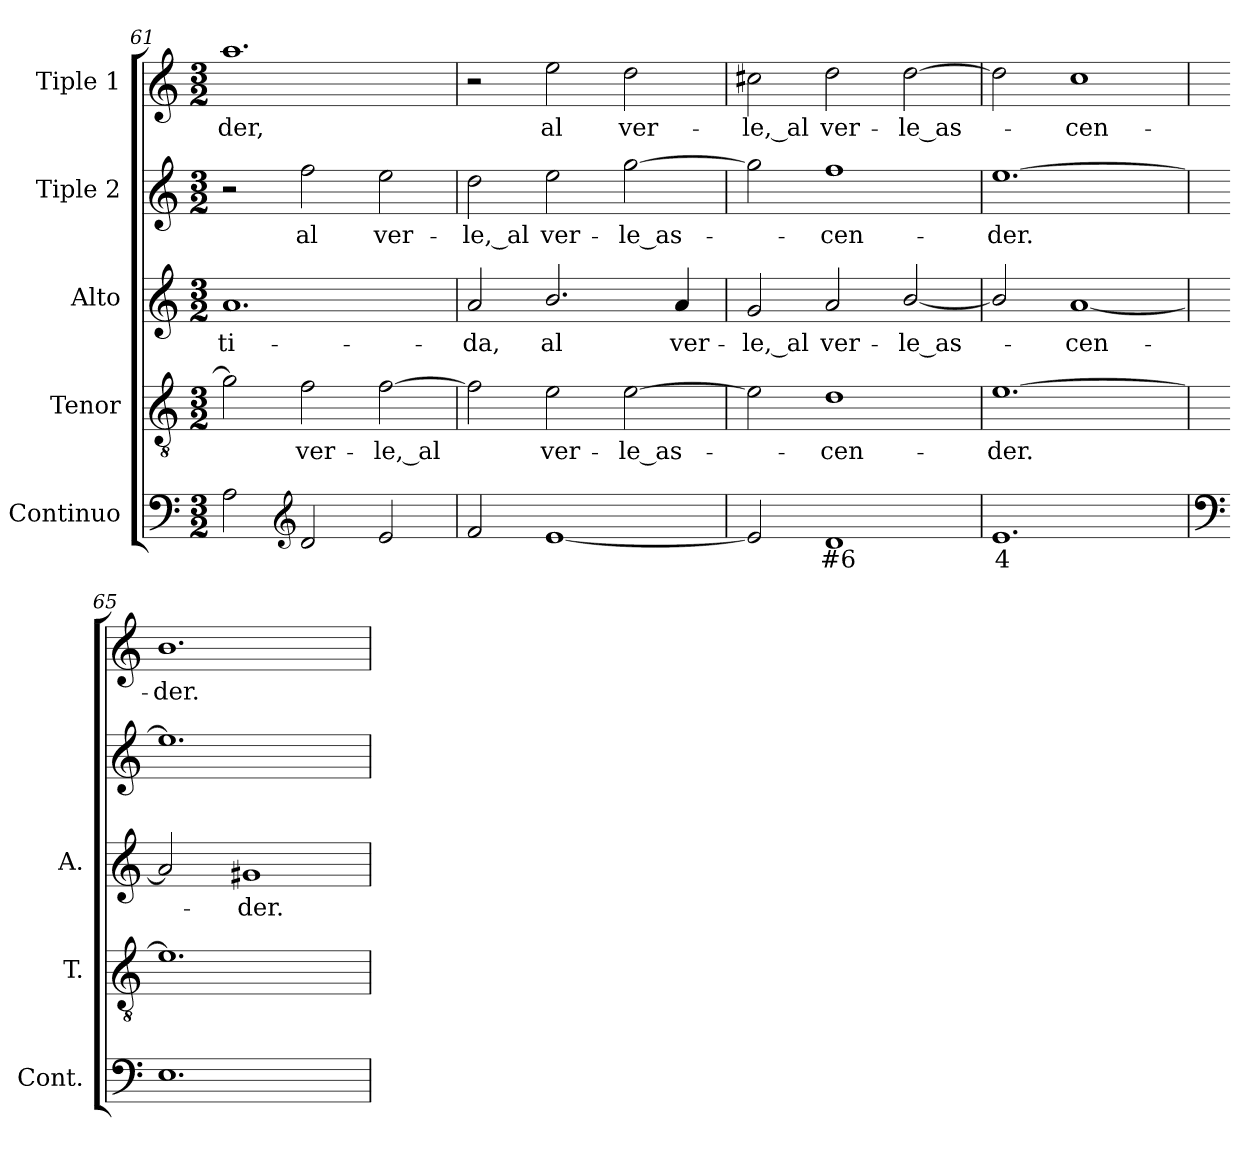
**kern	**text	**kern	**text	**kern	**text	**kern	**text	**kern	**text
*part5	*part5	*part4	*part4	*part3	*part3	*part2	*part2	*part1	*part1
*staff5	*staff5	*staff4	*staff4	*staff3	*staff3	*staff2	*staff2	*staff1	*staff1
*I"Continuo	*	*I"Tenor	*	*I"Alto	*	*I"Tiple 2	*	*I"Tiple 1	*
*I'Cont.	*	*I'T.	*	*I'A.	*	*	*	*	*
!!LO:LB:g=z
*clefF4	*	*clefGv2	*	*clefG2	*	*clefG2	*	*clefG2	*
*	*	*ITrd7c12	*	*	*	*	*	*	*
*k[]	*	*k[]	*	*k[]	*	*k[]	*	*k[]	*
*C:	*	*C:	*	*C:	*	*C:	*	*C:	*
*M3/2	*	*M3/2	*	*M3/2	*	*M3/2	*	*M3/2	*
=61	=61	=61	=61	=61	=61	=61	=61	=61	=61
!	!	!	!	!	!LO:LY:b:color=#000000	!	!	!	!
!	!	!	!	!	!	!	!	!	!LO:LY:b:color=#000000
2Ai\	.	2Gi\]	.	1.ai	-ti-	2r	.	1.aai	-der,
*clefG2	*	*	*	*	*	*	*	*	*
!	!	!	!LO:LY:b:color=#000000	!	!	!	!	!	!
!	!	!	!	!	!	!	!LO:LY:b:color=#000000	!	!
2di/	.	2Fi\	ver-	.	.	2ffi\	al	.	.
!	!	!	!LO:LY:b:color=#000000	!	!	!	!	!	!
!	!	!	!	!	!	!	!LO:LY:b:color=#000000	!	!
2ei/	.	[2Fi\	-le,_al	.	.	2eei\	ver-	.	.
=62	=62	=62	=62	=62	=62	=62	=62	=62	=62
!	!	!	!	!	!LO:LY:b:color=#000000	!	!	!	!
!	!	!	!	!	!	!	!LO:LY:b:color=#000000	!	!
2fi/	.	2Fi\]	.	2ai/	-da,	2ddi\	-le,_al	2r	.
!	!	!	!LO:LY:b:color=#000000	!	!	!	!	!	!
!	!	!	!	!	!LO:LY:b:color=#000000	!	!	!	!
!	!	!	!	!	!	!	!LO:LY:b:color=#000000	!	!
!	!	!	!	!	!	!	!	!	!LO:LY:b:color=#000000
[1ei	.	2Ei\	ver-	2.bi/	al	2eei\	ver-	2eei\	al
!	!	!	!LO:LY:b:color=#000000	!	!	!	!	!	!
!	!	!	!	!	!	!	!LO:LY:b:color=#000000	!	!
!	!	!	!	!	!	!	!	!	!LO:LY:b:color=#000000
.	.	[2Ei\	-le_as-	.	.	[2ggi\	-le_as-	2ddi\	ver-
!	!	!	!	!	!LO:LY:b:color=#000000	!	!	!	!
.	.	.	.	4ai/	ver-	.	.	.	.
=63	=63	=63	=63	=63	=63	=63	=63	=63	=63
!	!	!	!	!	!LO:LY:b:color=#000000	!	!	!	!
!	!	!	!	!	!	!	!	!	!LO:LY:b:color=#000000
2ei/]	.	2Ei\]	.	2gi/	-le,_al	2ggi\]	.	2cc#Xi\	-le,_al
!	!LO:LY:b:color=#000000	!	!	!	!	!	!	!	!
!	!	!	!LO:LY:b:color=#000000	!	!	!	!	!	!
!	!	!	!	!	!LO:LY:b:color=#000000	!	!	!	!
!	!	!	!	!	!	!	!LO:LY:b:color=#000000	!	!
!	!	!	!	!	!	!	!	!	!LO:LY:b:color=#000000
1di	#6	1Di	-cen-	2ai/	ver-	1ffi	-cen-	2ddi\	ver-
!	!	!	!	!	!LO:LY:b:color=#000000	!	!	!	!
!	!	!	!	!	!	!	!	!	!LO:LY:b:color=#000000
.	.	.	.	[2bi/	-le_as-	.	.	[2ddi\	-le_as-
=64	=64	=64	=64	=64	=64	=64	=64	=64	=64
!	!LO:LY:b:color=#000000	!	!	!	!	!	!	!	!
!	!	!	!LO:LY:b:color=#000000	!	!	!	!	!	!
!	!	!	!	!	!	!	!LO:LY:b:color=#000000	!	!
1.ei	4	[1.Ei	-der.	2bi/]	.	[1.eei	-der.	2ddi\]	.
!	!	!	!	!	!LO:LY:b:color=#000000	!	!	!	!
!	!	!	!	!	!	!	!	!	!LO:LY:b:color=#000000
.	.	.	.	[1ai	-cen-	.	.	1cci	-cen-
=65	=65	=65	=65	=65	=65	=65	=65	=65	=65
*clefF4	*	*	*	*	*	*	*	*	*
!	!	!	!	!	!	!	!	!	!LO:LY:b:color=#000000
1.Ei	.	1.Ei]	.	2ai/]	.	1.eei]	.	1.bi	-der.
!	!	!	!	!	!LO:LY:b:color=#000000	!	!	!	!
.	.	.	.	1g#Xi	-der.	.	.	.	.
=	=	=	=	=	=	=	=	=	=
*-	*-	*-	*-	*-	*-	*-	*-	*-	*-
